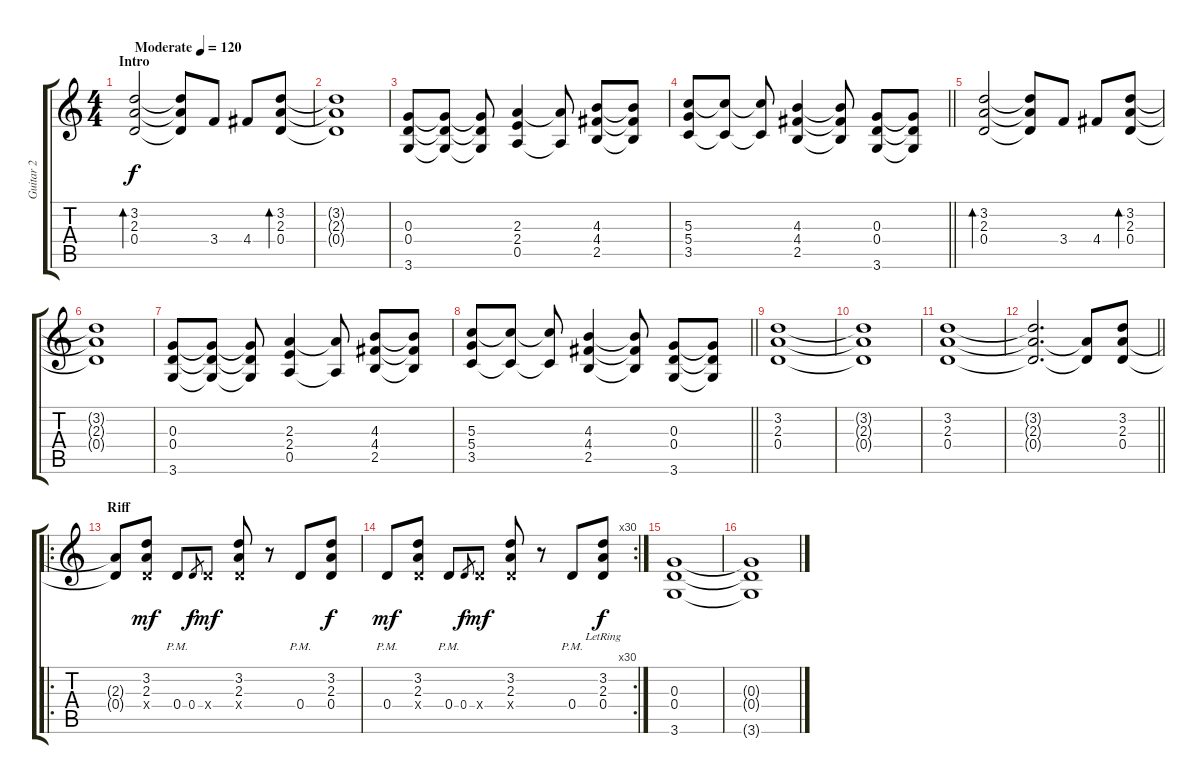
\track ("Guitar 2" "Guitar 2") {instrument overdrivenguitar}
\staff {score tabs}
\tuning (E4 B3 G3 D3 A2 E2) {hide}
\ts (4 4)
\section ("" "Intro")
\tempo (120 "Moderate")
\clef g2
\ks c
(3.2 2.3 0.4).2{bd 480 dy f instrument overdrivenguitar} (3.2{t} 2.3{t} 0.4{t}).8 3.4.8 4.4.8 (3.2 2.3 0.4).8{bd 240} |
(3.2{t} 2.3{t} 0.4{t}).1 |
(0.3 0.4 3.6).8 (0.3{t} 0.4{t} 3.6{t}).8 (0.3{t} 0.4{t} 3.6{t}).8 (2.3 2.4 0.5).4 (2.3{t} 0.5{t}).8 (4.3 4.4 2.5).8 (4.3{t} 4.4{t} 2.5{t}).8 |
\barLineRight lightlight
(5.3 5.4 3.5).8 (5.3{t} 3.5{t}).8 (5.3{t} 3.5{t}).8 (4.3 4.4 2.5).4 (4.3{t} 4.4{t} 2.5{t}).8 (0.3 0.4 3.6).8 (0.3{t} 0.4{t} 3.6{t}).8 |
(3.2 2.3 0.4).2{bd 480} (3.2{t} 2.3{t} 0.4{t}).8 3.4.8 4.4.8 (3.2 2.3 0.4).8{bd 240} |
(3.2{t} 2.3{t} 0.4{t}).1 |
(0.3 0.4 3.6).8 (0.3{t} 0.4{t} 3.6{t}).8 (0.3{t} 0.4{t} 3.6{t}).8 (2.3 2.4 0.5).4 (2.3{t} 0.5{t}).8 (4.3 4.4 2.5).8 (4.3{t} 4.4{t} 2.5{t}).8 |
\barLineRight lightlight
(5.3 5.4 3.5).8 (5.3{t} 3.5{t}).8 (5.3{t} 3.5{t}).8 (4.3 4.4 2.5).4 (4.3{t} 4.4{t} 2.5{t}).8 (0.3 0.4 3.6).8 (0.3{t} 0.4{t} 3.6{t}).8 |
(3.2 2.3 0.4).1 |
(3.2{t} 2.3{t} 0.4{t}).1 |
(3.2 2.3 0.4).1 |
\barLineRight lightlight
(3.2{t} 2.3{t} 0.4{t}).2{d} (2.3{t} 0.4{t}).8 (3.2 2.3 0.4).8 |
\ro
\section ("" "Riff")
(2.3{t} 0.4{t}).8 (3.2 2.3 0.4{x}).8{dy mf} 0.4{pm}.8 0.4.8{gr dy f} 0.4{x}.8{dy mf} (3.2 2.3 0.4{x}).8 r.8 0.4{pm}.8 (3.2 2.3 0.4).8{dy f} |
\rc 30
0.4{pm}.8{dy mf} (3.2 2.3 0.4{x}).8 0.4{pm}.8 0.4.8{gr dy f} 0.4{x}.8{dy mf} (3.2 2.3 0.4{x}).8 r.8 0.4{pm}.8 (3.2 2.3 0.4{lr}).8{dy f} |
(0.3 0.4 3.6).1 |
(0.3{t} 0.4{t} 3.6{t}).1
